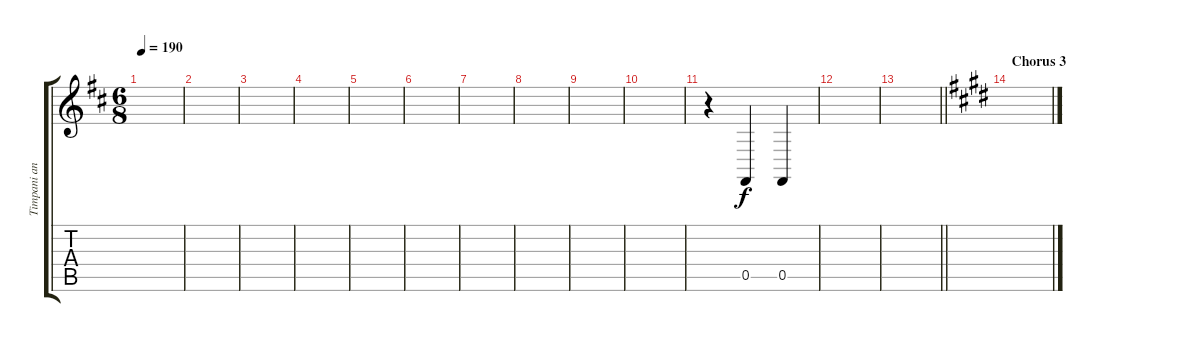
\track ("Timpani and etc." "Timpani an") {instrument timpani}
\staff {score tabs}
\tuning (Db5 Ab3 E3 B2 Gb2 B1) {hide}
\ts (6 8)
\tempo 190
\clef g2
\ks bminor
|
|
|
|
|
|
|
|
|
|
r.4 0.5.4 0.5.4 |
|
\barLineRight lightlight
|
\section ("" "Chorus 3")
\ks c#minor
